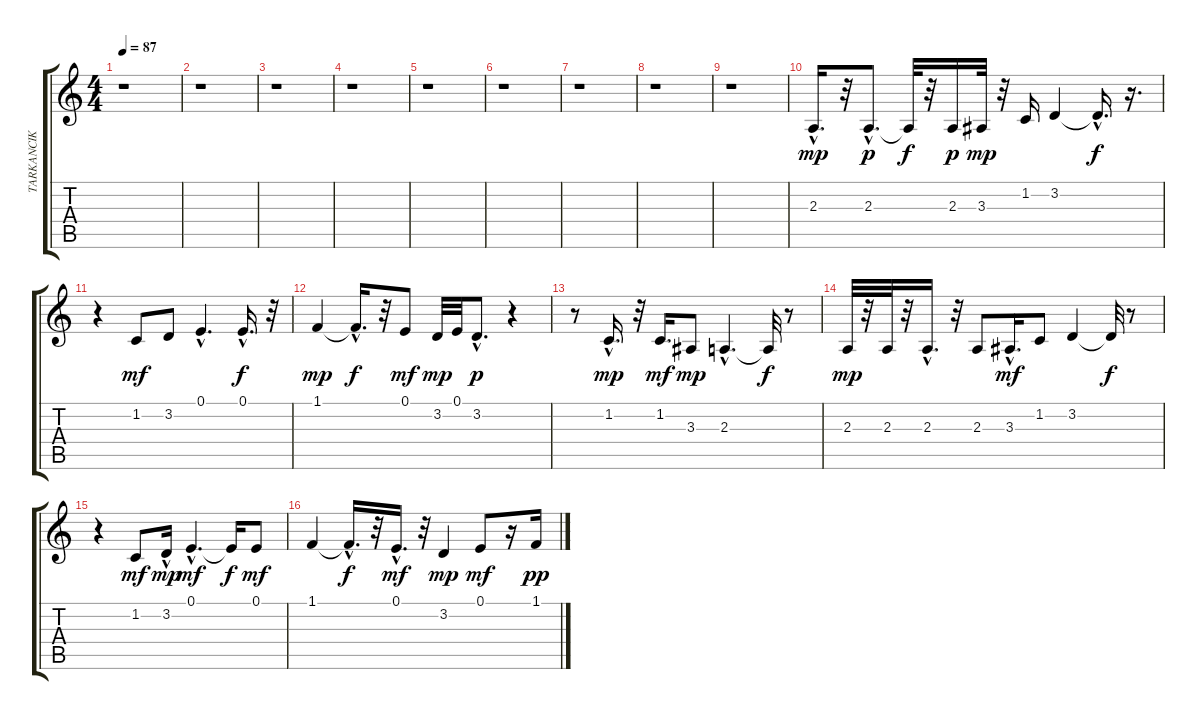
\track ("TARKANCIK" "TARKANCIK") {instrument voiceoohs}
\staff {score tabs}
\tuning (E4 B3 G3 D3 A2 E2) {hide}
\ts (4 4)
\tempo 87
\clef g2
\ks c
r.1{dy mp instrument voiceoohs} |
r.1 |
r.1 |
r.1 |
r.1 |
r.1 |
r.1 |
r.1 |
r.1 |
2.3{hac}.16{d volume 13 balance 8 instrument voiceoohs} r.32 2.3{hac}.8{d dy p} 2.3{t}.32{dy f} r.32 2.3.16{dy p} 3.3.32{dy mp} r.32 1.2.16 3.2.4 3.2{hac t}.16{d dy f} r.16{d} |
r.4 1.2.8{dy mf} 3.2.8 0.1{hac}.4{d} 0.1{hac}.16{d dy f} r.32 |
1.1.4{dy mp} 1.1{hac t}.16{d dy f} r.32 0.1.8{dy mf} 3.2.32{dy mp} 0.1.32 3.2{hac}.8{d dy p} r.4 |
r.8 1.2{hac}.16{d dy mp} r.32 1.2.16{d dy mf} 3.3.8{dy mp} 2.3{hac}.4{d} 2.3{t}.32{dy f} r.8 |
2.3.32{dy mp} r.32 2.3.32 r.32 2.3{hac}.16{d} r.32 2.3.8 3.3{hac}.16{d dy mf} 1.2.8 3.2.4 3.2{t}.32{dy f} r.8 |
r.4 1.2.8{dy mf} 3.2{hac}.16{dy mp} 0.1{hac}.4{d dy mf} 0.1{t}.16{dy f} 0.1.8{dy mf} |
1.1.4 1.1{hac t}.16{d dy f} r.32 0.1{hac}.16{d dy mf} r.32 3.2.4{dy mp} 0.1.8{dy mf} r.16 1.1.16{dy pp}
